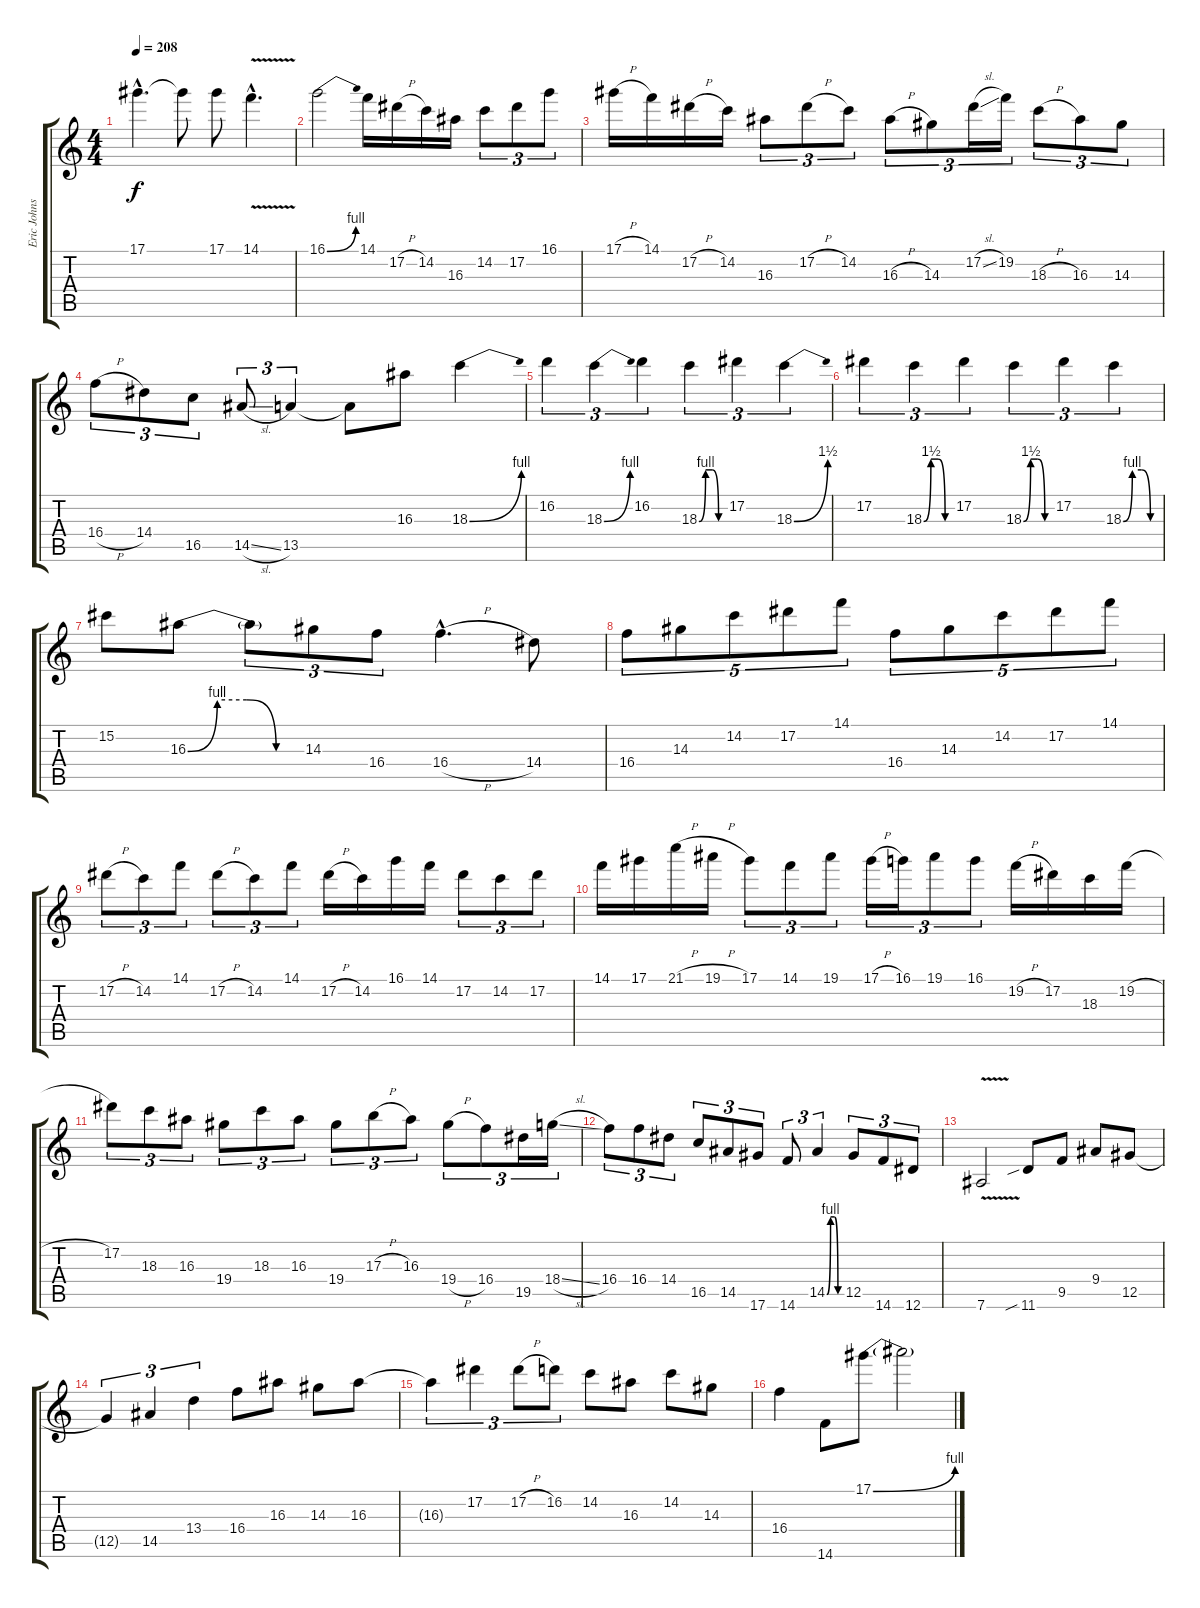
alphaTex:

\track ("Eric Johnson" "Eric Johns") {instrument electricguitarjazz}
\staff {score tabs}
\tuning (Eb4 Bb3 Gb3 Db3 Ab2 Eb2) {hide}
\ts (4 4)
\tempo 208
\clef g2
\ks c
17.1{hac t}.4{d dy f} 17.1{t}.8 17.1.8 14.1{v hac}.4{d} |
16.1{be (bend 0 0 60 4)}.2 14.1.16 17.2{h}.16 14.2.16 16.3.16 14.2.8{tu (3 2)} 17.2.8{tu (3 2)} 16.1.8{tu (3 2)} |
17.1{h}.16 14.1.16 17.2{h}.16 14.2.16 16.3.8{tu (3 2)} 17.2{h}.8{tu (3 2)} 14.2.8{tu (3 2)} 16.3{h}.8{tu (3 2)} 14.3.8{tu (3 2)} 17.2{sl}.16{tu (3 2)} 19.2.16{tu (3 2)} 18.3{h}.8{tu (3 2)} 16.3.8{tu (3 2)} 14.3.8{tu (3 2)} |
16.4{h}.8{tu (3 2)} 14.4.8{tu (3 2)} 16.5.8{tu (3 2)} 14.5{sl}.8{tu (3 2)} 13.5.4{tu (3 2)} 13.5{t}.8 16.3.8 18.3{be (bend 0 0 60 4)}.4 |
16.2.4{tu (3 2)} 18.3{be (bend 0 0 60 4)}.4{tu (3 2)} 16.2.4{tu (3 2)} 18.3{be (custom 0 0 15 4 30 4 45 0 60 0)}.4{tu (3 2)} 17.2.4{tu (3 2)} 18.3{be (bend 0 0 60 6)}.4{tu (3 2)} |
17.2.4{tu (3 2)} 18.3{be (custom 0 0 15 6 30 6 45 0 60 0)}.4{tu (3 2)} 17.2.4{tu (3 2)} 18.3{be (custom 0 0 15 6 30 6 45 0 60 0)}.4{tu (3 2)} 17.2.4{tu (3 2)} 18.3{be (custom 0 0 15 4 30 4 45 0 60 0)}.4{tu (3 2)} |
15.2.8 16.3{be (custom 0 0 15 4 30 4 45 0 60 0)}.8 16.3{t}.8{tu (3 2)} 14.3.8{tu (3 2)} 16.4.8{tu (3 2)} 16.4{h hac}.4{d} 14.4.8 |
16.4.8{tu (5 4)} 14.3.8{tu (5 4)} 14.2.8{tu (5 4)} 17.2.8{tu (5 4)} 14.1.8{tu (5 4)} 16.4.8{tu (5 4)} 14.3.8{tu (5 4)} 14.2.8{tu (5 4)} 17.2.8{tu (5 4)} 14.1.8{tu (5 4)} |
17.2{h}.8{tu (3 2)} 14.2.8{tu (3 2)} 14.1.8{tu (3 2)} 17.2{h}.8{tu (3 2)} 14.2.8{tu (3 2)} 14.1.8{tu (3 2)} 17.2{h}.16 14.2.16 16.1.16 14.1.16 17.2.8{tu (3 2)} 14.2.8{tu (3 2)} 17.2.8{tu (3 2)} |
14.1.16 17.1.16 21.1{h}.16 19.1{h}.16 17.1.8{tu (3 2)} 14.1.8{tu (3 2)} 19.1.8{tu (3 2)} 17.1{h}.16{tu (3 2)} 16.1.16{tu (3 2)} 19.1.8{tu (3 2)} 16.1.8{tu (3 2)} 19.2{h}.16 17.2.16 18.3.16 19.2{h}.16 |
17.2.8{tu (3 2)} 18.3.8{tu (3 2)} 16.3.8{tu (3 2)} 19.4.8{tu (3 2)} 18.3.8{tu (3 2)} 16.3.8{tu (3 2)} 19.4.8{tu (3 2)} 17.3{h}.8{tu (3 2)} 16.3.8{tu (3 2)} 19.4{h}.8{tu (3 2)} 16.4.8{tu (3 2)} 19.5.16{tu (3 2)} 18.4{sl}.16{tu (3 2)} |
16.4.8{tu (3 2)} 16.4.8{tu (3 2)} 14.4.8{tu (3 2)} 16.5.8{tu (3 2)} 14.5.8{tu (3 2)} 17.6.8{tu (3 2)} 14.6.8{tu (3 2)} 14.5{be (custom 0 0 15 4 30 4 45 0 60 0)}.4{tu (3 2)} 12.5.8{tu (3 2)} 14.6.8{tu (3 2)} 12.6.8{tu (3 2)} |
7.6{v}.2 11.6{sib}.8 9.5.8 9.4.8 12.5.8 |
12.5{t}.4{tu (3 2)} 14.5.4{tu (3 2)} 13.4.4{tu (3 2)} 16.4.8 16.3.8 14.3.8 16.3.8 |
16.3{t}.4{tu (3 2)} 17.2.4{tu (3 2)} 17.2{h}.8{tu (3 2)} 16.2.8{tu (3 2)} 14.2.8 16.3.8 14.2.8 14.3.8 |
16.4.4 14.6.8 17.1{be (bend 0 0 60 4)}.8 17.1{t}.2
